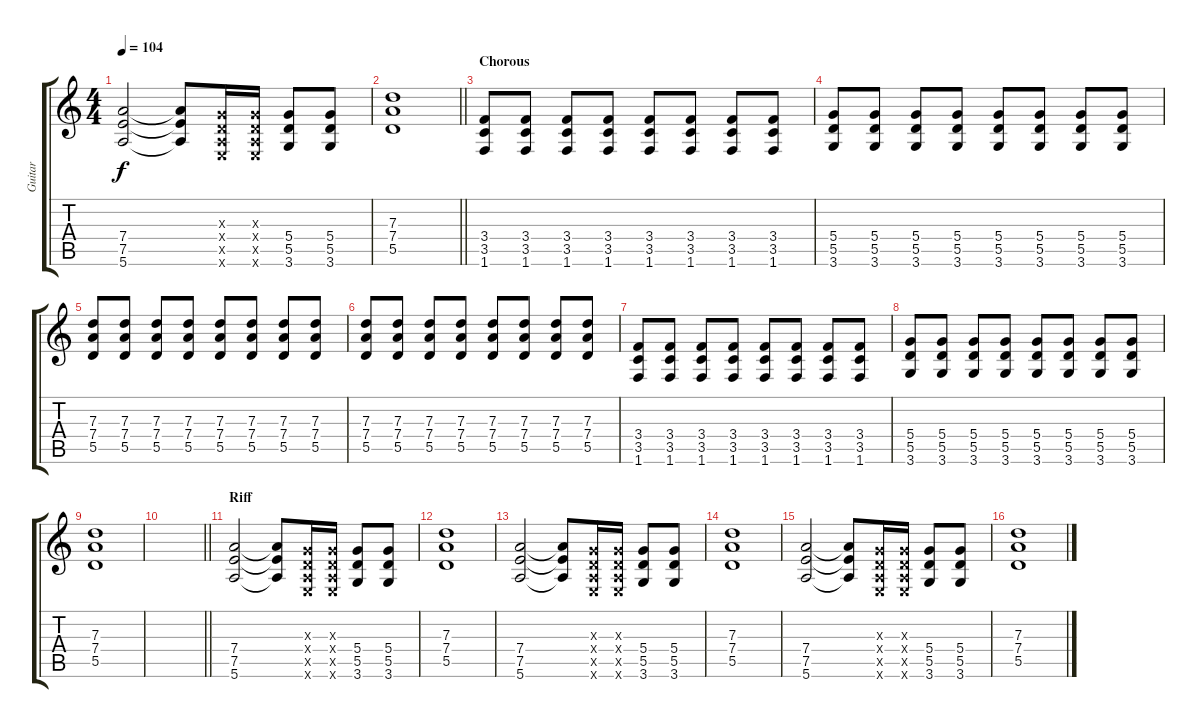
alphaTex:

\track ("Guitar" "Guitar") {instrument distortionguitar}
\staff {score tabs}
\tuning (E4 B3 G3 D3 A2 E2) {hide}
\ts (4 4)
\tempo 104
\clef g2
\ks c
(7.4 7.5 5.6).2{dy f} (7.4{t} 7.5{t} 5.6{t}).8 (0.3{x} 0.4{x} 0.5{x} 0.6{x}).16 (0.3{x} 0.4{x} 0.5{x} 0.6{x}).16 (5.4 5.5 3.6).8 (5.4 5.5 3.6).8 |
\barLineRight lightlight
(7.3 7.4 5.5).1 |
\section ("" "Chorous")
(3.4 3.5 1.6).8 (3.4 3.5 1.6).8 (3.4 3.5 1.6).8 (3.4 3.5 1.6).8 (3.4 3.5 1.6).8 (3.4 3.5 1.6).8 (3.4 3.5 1.6).8 (3.4 3.5 1.6).8 |
(5.4 5.5 3.6).8 (5.4 5.5 3.6).8 (5.4 5.5 3.6).8 (5.4 5.5 3.6).8 (5.4 5.5 3.6).8 (5.4 5.5 3.6).8 (5.4 5.5 3.6).8 (5.4 5.5 3.6).8 |
(7.3 7.4 5.5).8 (7.3 7.4 5.5).8 (7.3 7.4 5.5).8 (7.3 7.4 5.5).8 (7.3 7.4 5.5).8 (7.3 7.4 5.5).8 (7.3 7.4 5.5).8 (7.3 7.4 5.5).8 |
(7.3 7.4 5.5).8 (7.3 7.4 5.5).8 (7.3 7.4 5.5).8 (7.3 7.4 5.5).8 (7.3 7.4 5.5).8 (7.3 7.4 5.5).8 (7.3 7.4 5.5).8 (7.3 7.4 5.5).8 |
(3.4 3.5 1.6).8 (3.4 3.5 1.6).8 (3.4 3.5 1.6).8 (3.4 3.5 1.6).8 (3.4 3.5 1.6).8 (3.4 3.5 1.6).8 (3.4 3.5 1.6).8 (3.4 3.5 1.6).8 |
(5.4 5.5 3.6).8 (5.4 5.5 3.6).8 (5.4 5.5 3.6).8 (5.4 5.5 3.6).8 (5.4 5.5 3.6).8 (5.4 5.5 3.6).8 (5.4 5.5 3.6).8 (5.4 5.5 3.6).8 |
(7.3 7.4 5.5).1 |
\barLineRight lightlight
|
\section ("" "Riff")
(7.4 7.5 5.6).2 (7.4{t} 7.5{t} 5.6{t}).8 (0.3{x} 0.4{x} 0.5{x} 0.6{x}).16 (0.3{x} 0.4{x} 0.5{x} 0.6{x}).16 (5.4 5.5 3.6).8 (5.4 5.5 3.6).8 |
(7.3 7.4 5.5).1 |
(7.4 7.5 5.6).2 (7.4{t} 7.5{t} 5.6{t}).8 (0.3{x} 0.4{x} 0.5{x} 0.6{x}).16 (0.3{x} 0.4{x} 0.5{x} 0.6{x}).16 (5.4 5.5 3.6).8 (5.4 5.5 3.6).8 |
(7.3 7.4 5.5).1 |
(7.4 7.5 5.6).2 (7.4{t} 7.5{t} 5.6{t}).8 (0.3{x} 0.4{x} 0.5{x} 0.6{x}).16 (0.3{x} 0.4{x} 0.5{x} 0.6{x}).16 (5.4 5.5 3.6).8 (5.4 5.5 3.6).8 |
(7.3 7.4 5.5).1
